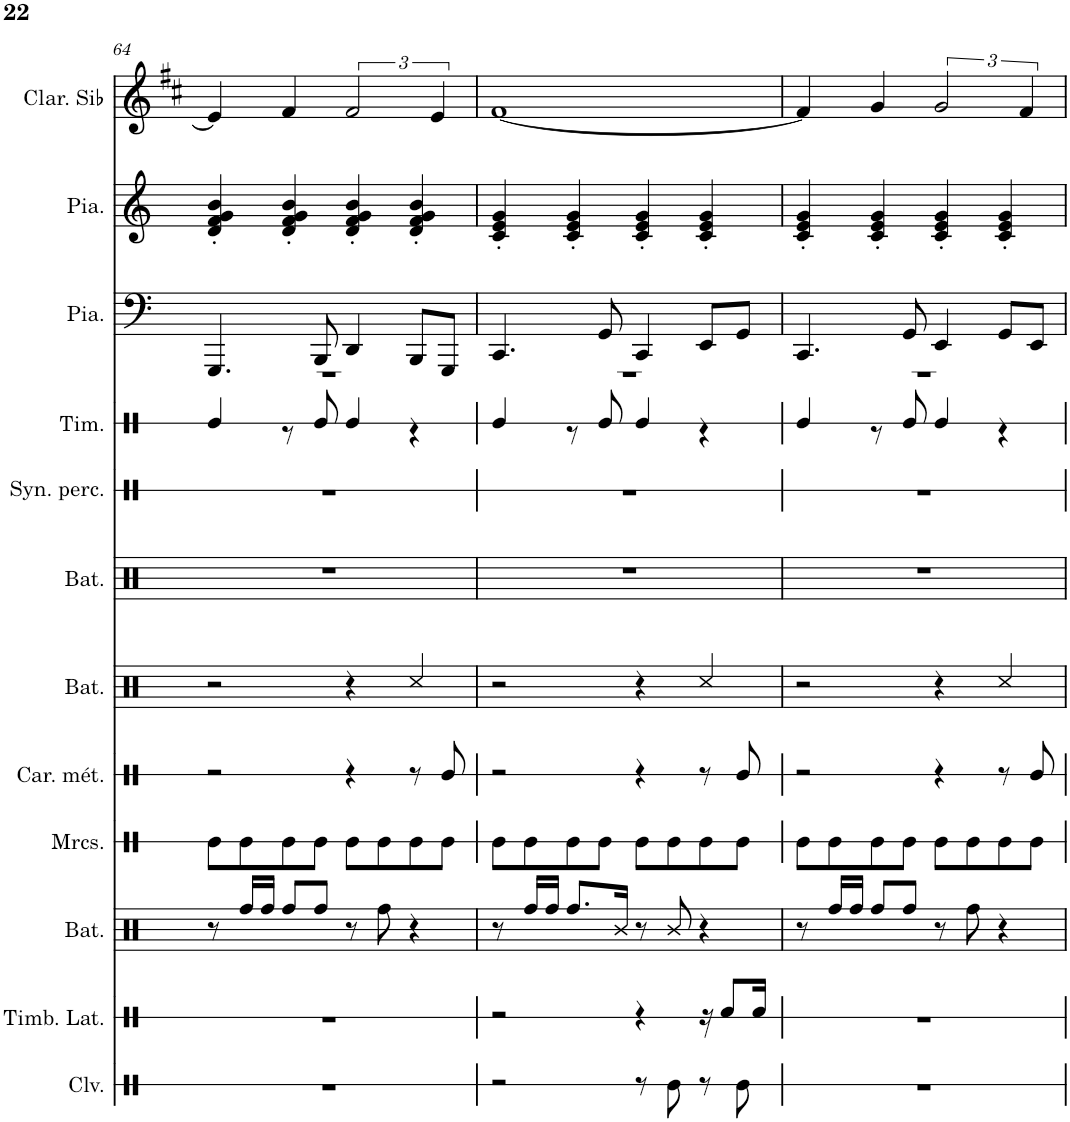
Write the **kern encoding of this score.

**kern	**kern	**kern	**kern	**kern	**kern	**kern	**kern	**kern	**kern	**kern	**kern
*part12	*part11	*part10	*part9	*part8	*part7	*part6	*part5	*part4	*part3	*part2	*part1
*staff12	*staff11	*staff10	*staff9	*staff8	*staff7	*staff6	*staff5	*staff4	*staff3	*staff2	*staff1
*I"Claves	*I"Timbales latines	*I"Batterie	*I"Maracas	*I"Carillon en métal	*I"Batterie	*I"Batterie	*I"Synthétiseur de percussions	*I"Timbre	*I"Piano	*I"Piano	*I"Clarinette en Sib
*I'Clv.	*I'Timb. Lat.	*I'Bat.	*I'Mrcs.	*I'Car. mét.	*I'Bat.	*I'Bat.	*I'Syn. perc.	*I'Tim.	*I'Pia.	*I'Pia.	*I'Clar. Sib
!!LO:PB:g=z
*clefX	*clefX	*clefX	*clefX	*clefX	*clefX	*clefX	*clefX	*clefX	*clefF4	*clefG2	*clefG2
*	*	*	*	*	*	*	*	*	*	*	*Trd1c2
*k[]	*k[]	*k[]	*k[]	*k[]	*k[]	*k[]	*k[]	*k[]	*k[]	*k[]	*k[f#c#]
*M4/4	*M4/4	*M4/4	*M4/4	*M4/4	*M4/4	*M4/4	*M4/4	*M4/4	*M4/4	*M4/4	*M4/4
=64	=64	=64	=64	=64	=64	=64	=64	=64	=64	=64	=64
*	*	*	*	*	*	*	*	*^	*	*	*
1r	1r	8r	8Re\L	2r	2r	1r	1r	1r	4Re/	4.GGG/	4d/' 4f/' 4g/' 4b/'	4e/]
.	.	16Rff/LL	8Re\	.	.	.	.	.	.	.	.	.
.	.	16Rff/JJ	.	.	.	.	.	.	.	.	.	.
.	.	8Rff/L	8Re\	.	.	.	.	.	8r	.	4d/' 4f/' 4g/' 4b/'	4f#/
.	.	8Rff/J	8Re\J	.	.	.	.	.	8Re/	8BBB/	.	.
.	.	8r	8Re\L	4r	4r	.	.	.	4Re/	4DD/	4d/' 4f/' 4g/' 4b/'	3f#/
.	.	8Rff\	8Re\	.	.	.	.	.	.	.	.	.
.	.	4r	8Re\	8r	4Rcc/	.	.	.	4r	8BBB/L	4d/' 4f/' 4g/' 4b/'	.
.	.	.	.	.	.	.	.	.	.	.	.	6e/
.	.	.	8Re\J	8Re/	.	.	.	.	.	8GGG/J	.	.
=65	=65	=65	=65	=65	=65	=65	=65	=65	=65	=65	=65	=65
2r	2r	8r	8Re\L	2r	2r	1r	1r	1r	4Re/	4.CC/	4c/' 4e/' 4g/'	[1f#
.	.	16Rff/LL	8Re\	.	.	.	.	.	.	.	.	.
.	.	16Rff/JJ	.	.	.	.	.	.	.	.	.	.
.	.	8.Rff/L	8Re\	.	.	.	.	.	8r	.	4c/' 4e/' 4g/'	.
.	.	.	8Re\J	.	.	.	.	.	8Re/	8GG/	.	.
.	.	16R/Jk	.	.	.	.	.	.	.	.	.	.
8r	4r	8r	8Re\L	4r	4r	.	.	.	4Re/	4CC/	4c/' 4e/' 4g/'	.
8Re\	.	8R/	8Re\	.	.	.	.	.	.	.	.	.
8r	16r	4r	8Re\	8r	4Rcc/	.	.	.	4r	8EE/L	4c/' 4e/' 4g/'	.
.	8Rf/L	.	.	.	.	.	.	.	.	.	.	.
8Re\	.	.	8Re\J	8Re/	.	.	.	.	.	8GG/J	.	.
.	16Rf/Jk	.	.	.	.	.	.	.	.	.	.	.
=66	=66	=66	=66	=66	=66	=66	=66	=66	=66	=66	=66	=66
1r	1r	8r	8Re\L	2r	2r	1r	1r	1r	4Re/	4.CC/	4c/' 4e/' 4g/'	4f#/]
.	.	16Rff/LL	8Re\	.	.	.	.	.	.	.	.	.
.	.	16Rff/JJ	.	.	.	.	.	.	.	.	.	.
.	.	8Rff/L	8Re\	.	.	.	.	.	8r	.	4c/' 4e/' 4g/'	4g/
.	.	8Rff/J	8Re\J	.	.	.	.	.	8Re/	8GG/	.	.
.	.	8r	8Re\L	4r	4r	.	.	.	4Re/	4EE/	4c/' 4e/' 4g/'	3g/
.	.	8Rff\	8Re\	.	.	.	.	.	.	.	.	.
.	.	4r	8Re\	8r	4Rcc/	.	.	.	4r	8GG/L	4c/' 4e/' 4g/'	.
.	.	.	.	.	.	.	.	.	.	.	.	6f#/
.	.	.	8Re\J	8Re/	.	.	.	.	.	8EE/J	.	.
*	*	*	*	*	*	*	*	*v	*v	*	*	*
=	=	=	=	=	=	=	=	=	=	=	=
*-	*-	*-	*-	*-	*-	*-	*-	*-	*-	*-	*-
